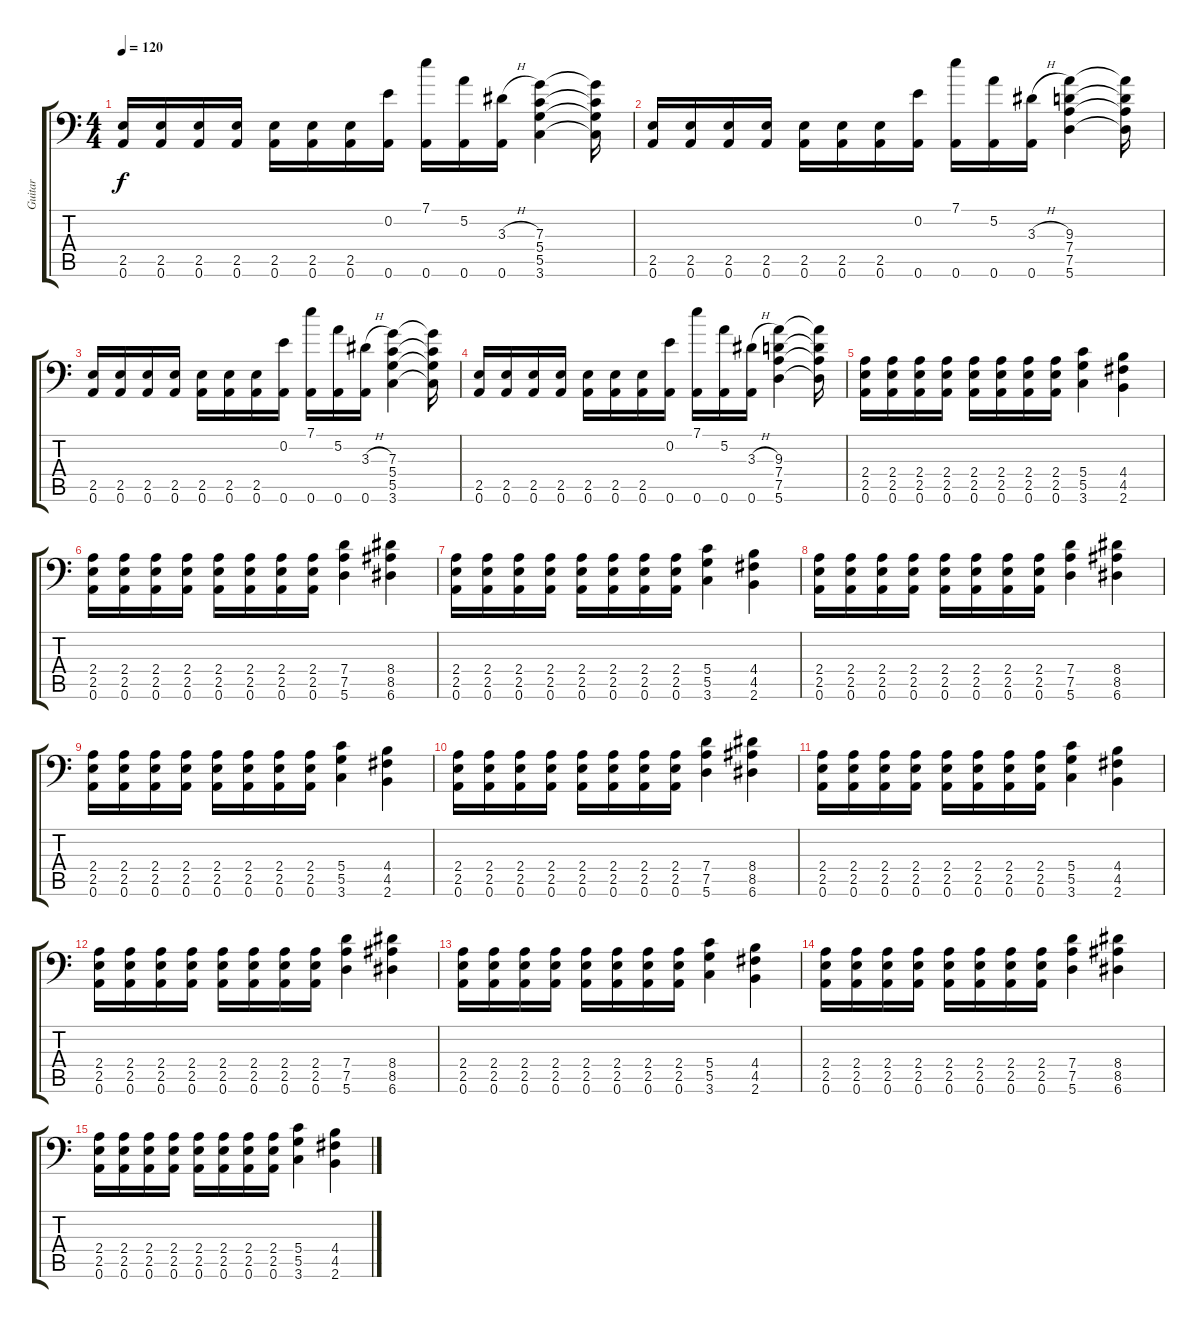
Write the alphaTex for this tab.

\track ("Guitar" "Guitar") {instrument overdrivenguitar}
\staff {score tabs}
\tuning (A3 E3 C3 G2 D2 A1) {hide}
\ts (4 4)
\tempo 120
\clef f4
\ks c
(2.5 0.6).16{dy f} (2.5 0.6).16 (2.5 0.6).16 (2.5 0.6).16 (2.5 0.6).16 (2.5 0.6).16 (2.5 0.6).16 (0.2 0.6).16 (7.1 0.6).16 (5.2 0.6).16 (3.3{h} 0.6).16 (7.3 5.4 5.5 3.6).4 (7.3{t} 5.4{t} 5.5{t} 3.6{t}).16 |
(2.5 0.6).16 (2.5 0.6).16 (2.5 0.6).16 (2.5 0.6).16 (2.5 0.6).16 (2.5 0.6).16 (2.5 0.6).16 (0.2 0.6).16 (7.1 0.6).16 (5.2 0.6).16 (3.3{h} 0.6).16 (9.3 7.4 7.5 5.6).4 (9.3{t} 7.4{t} 7.5{t} 5.6{t}).16 |
(2.5 0.6).16 (2.5 0.6).16 (2.5 0.6).16 (2.5 0.6).16 (2.5 0.6).16 (2.5 0.6).16 (2.5 0.6).16 (0.2 0.6).16 (7.1 0.6).16 (5.2 0.6).16 (3.3{h} 0.6).16 (7.3 5.4 5.5 3.6).4 (7.3{t} 5.4{t} 5.5{t} 3.6{t}).16 |
(2.5 0.6).16 (2.5 0.6).16 (2.5 0.6).16 (2.5 0.6).16 (2.5 0.6).16 (2.5 0.6).16 (2.5 0.6).16 (0.2 0.6).16 (7.1 0.6).16 (5.2 0.6).16 (3.3{h} 0.6).16 (9.3 7.4 7.5 5.6).4 (9.3{t} 7.4{t} 7.5{t} 5.6{t}).16 |
(2.4 2.5 0.6).16 (2.4 2.5 0.6).16 (2.4 2.5 0.6).16 (2.4 2.5 0.6).16 (2.4 2.5 0.6).16 (2.4 2.5 0.6).16 (2.4 2.5 0.6).16 (2.4 2.5 0.6).16 (5.4 5.5 3.6).4 (4.4 4.5 2.6).4 |
(2.4 2.5 0.6).16 (2.4 2.5 0.6).16 (2.4 2.5 0.6).16 (2.4 2.5 0.6).16 (2.4 2.5 0.6).16 (2.4 2.5 0.6).16 (2.4 2.5 0.6).16 (2.4 2.5 0.6).16 (7.4 7.5 5.6).4 (8.4 8.5 6.6).4 |
(2.4 2.5 0.6).16 (2.4 2.5 0.6).16 (2.4 2.5 0.6).16 (2.4 2.5 0.6).16 (2.4 2.5 0.6).16 (2.4 2.5 0.6).16 (2.4 2.5 0.6).16 (2.4 2.5 0.6).16 (5.4 5.5 3.6).4 (4.4 4.5 2.6).4 |
(2.4 2.5 0.6).16 (2.4 2.5 0.6).16 (2.4 2.5 0.6).16 (2.4 2.5 0.6).16 (2.4 2.5 0.6).16 (2.4 2.5 0.6).16 (2.4 2.5 0.6).16 (2.4 2.5 0.6).16 (7.4 7.5 5.6).4 (8.4 8.5 6.6).4 |
(2.4 2.5 0.6).16 (2.4 2.5 0.6).16 (2.4 2.5 0.6).16 (2.4 2.5 0.6).16 (2.4 2.5 0.6).16 (2.4 2.5 0.6).16 (2.4 2.5 0.6).16 (2.4 2.5 0.6).16 (5.4 5.5 3.6).4 (4.4 4.5 2.6).4 |
(2.4 2.5 0.6).16 (2.4 2.5 0.6).16 (2.4 2.5 0.6).16 (2.4 2.5 0.6).16 (2.4 2.5 0.6).16 (2.4 2.5 0.6).16 (2.4 2.5 0.6).16 (2.4 2.5 0.6).16 (7.4 7.5 5.6).4 (8.4 8.5 6.6).4 |
(2.4 2.5 0.6).16 (2.4 2.5 0.6).16 (2.4 2.5 0.6).16 (2.4 2.5 0.6).16 (2.4 2.5 0.6).16 (2.4 2.5 0.6).16 (2.4 2.5 0.6).16 (2.4 2.5 0.6).16 (5.4 5.5 3.6).4 (4.4 4.5 2.6).4 |
(2.4 2.5 0.6).16 (2.4 2.5 0.6).16 (2.4 2.5 0.6).16 (2.4 2.5 0.6).16 (2.4 2.5 0.6).16 (2.4 2.5 0.6).16 (2.4 2.5 0.6).16 (2.4 2.5 0.6).16 (7.4 7.5 5.6).4 (8.4 8.5 6.6).4 |
(2.4 2.5 0.6).16{volume 3} (2.4 2.5 0.6).16 (2.4 2.5 0.6).16 (2.4 2.5 0.6).16 (2.4 2.5 0.6).16 (2.4 2.5 0.6).16 (2.4 2.5 0.6).16 (2.4 2.5 0.6).16 (5.4 5.5 3.6).4 (4.4 4.5 2.6).4 |
(2.4 2.5 0.6).16 (2.4 2.5 0.6).16 (2.4 2.5 0.6).16 (2.4 2.5 0.6).16 (2.4 2.5 0.6).16 (2.4 2.5 0.6).16 (2.4 2.5 0.6).16 (2.4 2.5 0.6).16 (7.4 7.5 5.6).4 (8.4 8.5 6.6).4 |
(2.4 2.5 0.6).16{volume 0} (2.4 2.5 0.6).16 (2.4 2.5 0.6).16 (2.4 2.5 0.6).16 (2.4 2.5 0.6).16 (2.4 2.5 0.6).16 (2.4 2.5 0.6).16 (2.4 2.5 0.6).16 (5.4 5.5 3.6).4 (4.4 4.5 2.6).4
